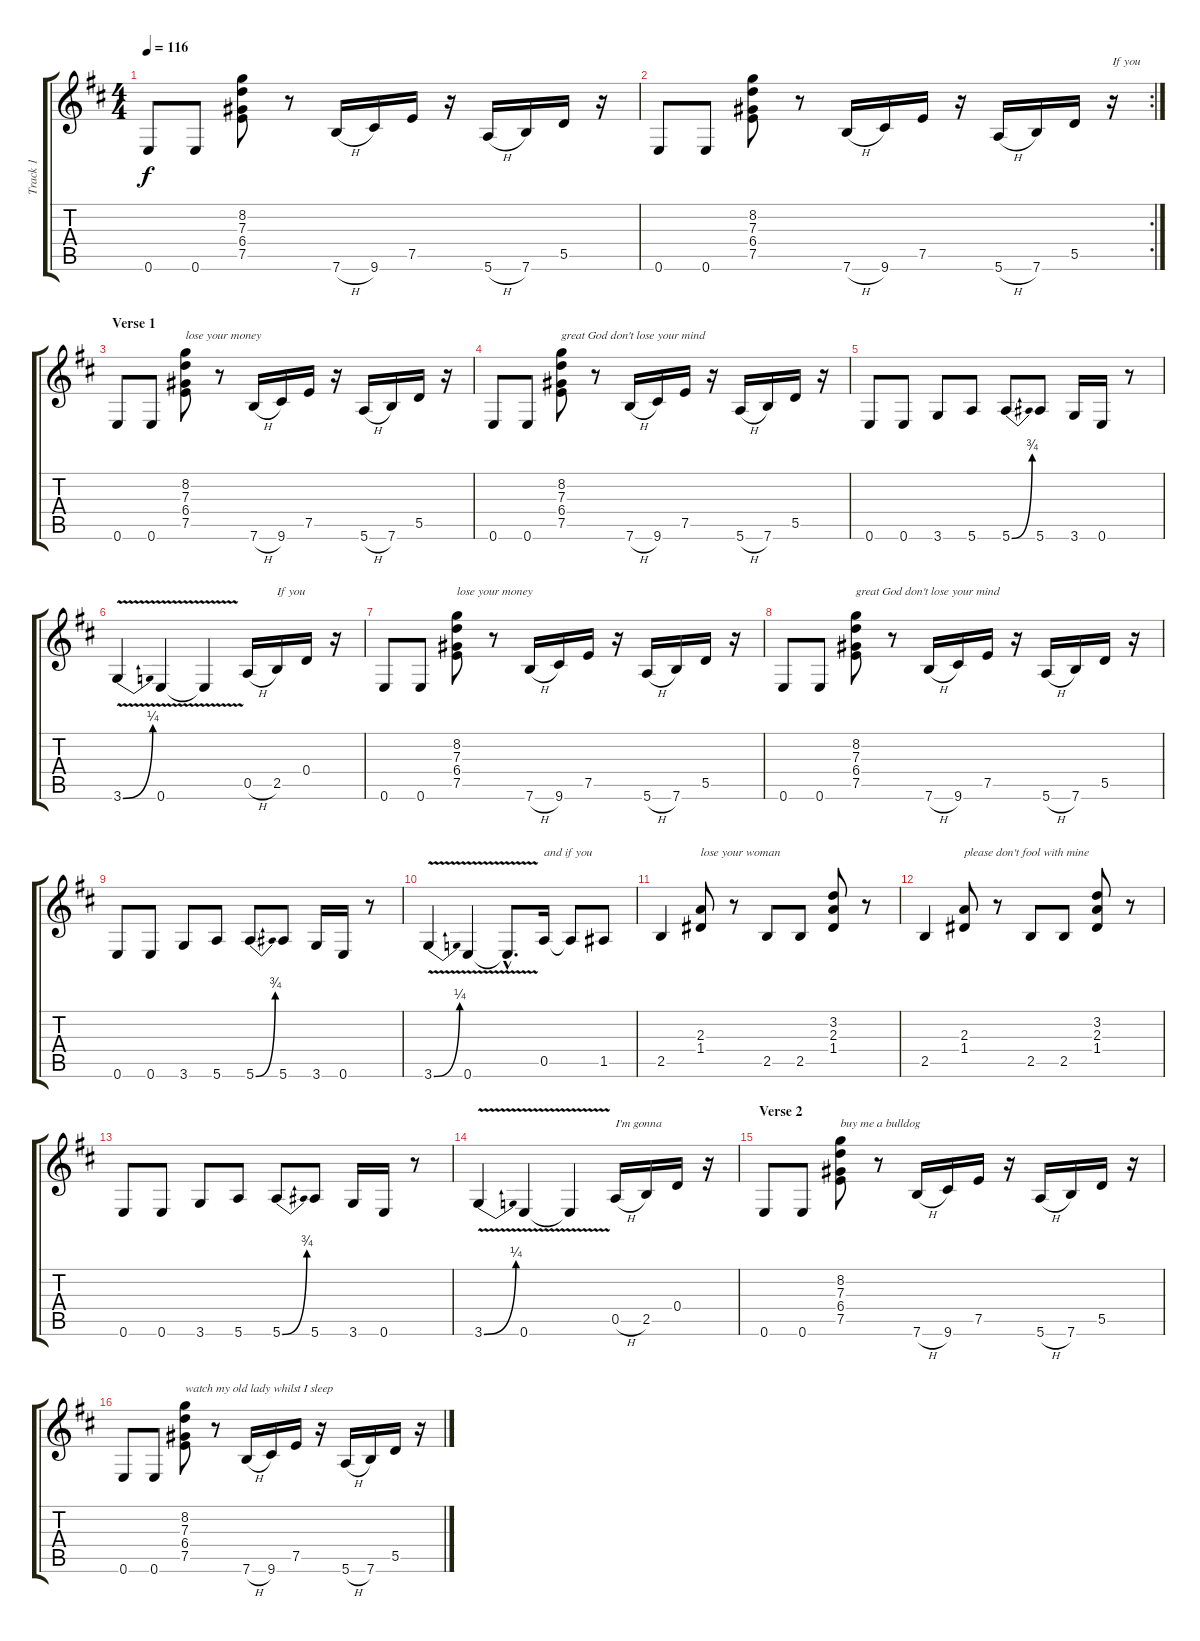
\track ("Track 1" "Track 1") {instrument overdrivenguitar}
\staff {score tabs}
\tuning (E4 B3 G3 D3 A2 E2) {hide}
\ts (4 4)
\tempo 116
\clef g2
\ks d
0.6.8{dy f instrument overdrivenguitar} 0.6.8 (8.2 7.3 6.4 7.5).8 r.8 7.6{h}.16 9.6.16 7.5.16 r.16 5.6{h}.16 7.6.16 5.5.16 r.16 |
\rc 2
0.6.8 0.6.8 (8.2 7.3 6.4 7.5).8 r.8 7.6{h}.16 9.6.16 7.5.16 r.16 5.6{h}.16 7.6.16 5.5.16 r.16{txt "If you"} |
\section ("" "Verse 1")
0.6.8 0.6.8 (8.2 7.3 6.4 7.5).8{txt "lose your money"} r.8 7.6{h}.16 9.6.16 7.5.16 r.16 5.6{h}.16 7.6.16 5.5.16 r.16 |
0.6.8 0.6.8 (8.2 7.3 6.4 7.5).8{txt "great God don't lose your mind"} r.8 7.6{h}.16 9.6.16 7.5.16 r.16 5.6{h}.16 7.6.16 5.5.16 r.16 |
0.6.8 0.6.8 3.6.8 5.6.8 5.6{be (bend 0 0 60 3)}.8 5.6.8 3.6.16 0.6.16 r.8 |
3.6{be (bend 0 0 60 1) v}.4 0.6{v}.4 0.6{t}.4 0.5{h}.16 2.5.16{txt "If you"} 0.4.16 r.16 |
0.6.8 0.6.8 (8.2 7.3 6.4 7.5).8{txt "lose your money"} r.8 7.6{h}.16 9.6.16 7.5.16 r.16 5.6{h}.16 7.6.16 5.5.16 r.16 |
0.6.8 0.6.8 (8.2 7.3 6.4 7.5).8{txt "great God don't lose your mind"} r.8 7.6{h}.16 9.6.16 7.5.16 r.16 5.6{h}.16 7.6.16 5.5.16 r.16 |
0.6.8 0.6.8 3.6.8 5.6.8 5.6{be (bend 0 0 60 3)}.8 5.6.8 3.6.16 0.6.16 r.8 |
3.6{be (bend 0 0 60 1) v}.4 0.6{v}.4 0.6{hac t}.8{d} 0.5.16{txt "and if you"} 0.5{t}.8 1.5.8 |
2.5.4 (2.3 1.4).8{txt "lose your woman"} r.8 2.5.8 2.5.8 (3.2 2.3 1.4).8 r.8 |
2.5.4 (2.3 1.4).8{txt "please don't fool with mine"} r.8 2.5.8 2.5.8 (3.2 2.3 1.4).8 r.8 |
0.6.8 0.6.8 3.6.8 5.6.8 5.6{be (bend 0 0 60 3)}.8 5.6.8 3.6.16 0.6.16 r.8 |
3.6{be (bend 0 0 60 1) v}.4 0.6{v}.4 0.6{t}.4 0.5{h}.16{txt "I'm gonna"} 2.5.16 0.4.16 r.16 |
\section ("" "Verse 2")
0.6.8 0.6.8 (8.2 7.3 6.4 7.5).8{txt "buy me a bulldog"} r.8 7.6{h}.16 9.6.16 7.5.16 r.16 5.6{h}.16 7.6.16 5.5.16 r.16 |
0.6.8 0.6.8 (8.2 7.3 6.4 7.5).8{txt "watch my old lady whilst I sleep"} r.8 7.6{h}.16 9.6.16 7.5.16 r.16 5.6{h}.16 7.6.16 5.5.16 r.16
